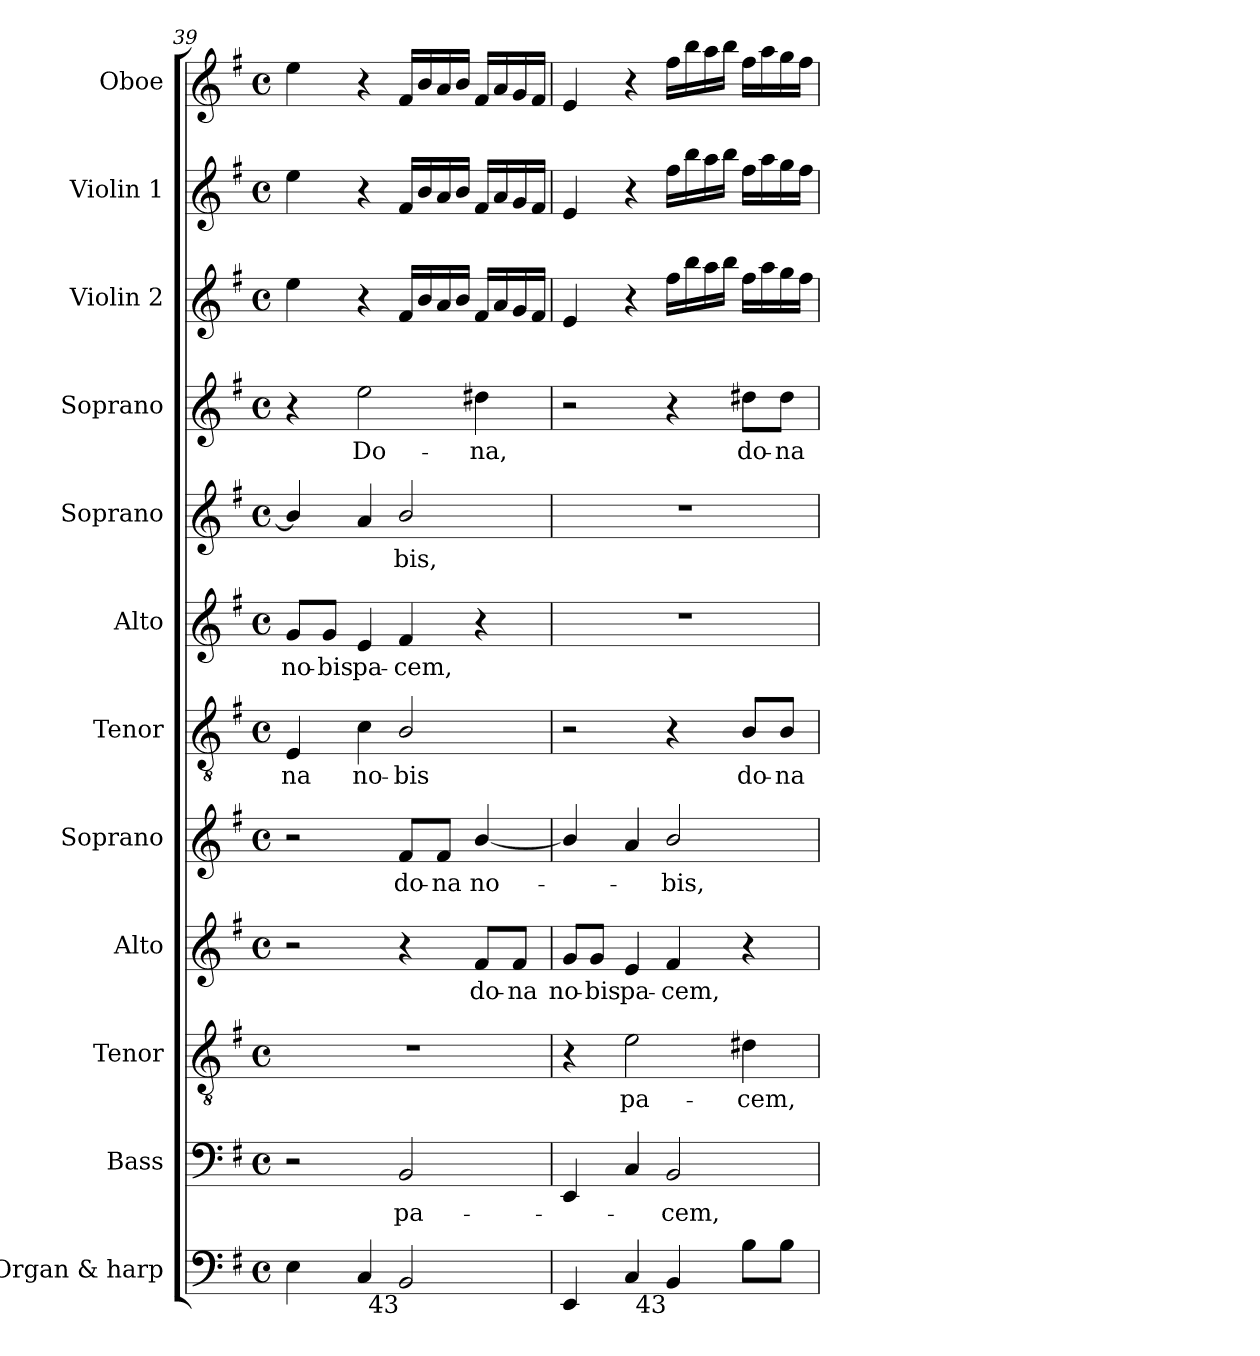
**kern	**kern	**text	**kern	**text	**kern	**text	**kern	**text	**kern	**text	**kern	**text	**kern	**text	**kern	**text	**kern	**kern	**kern
*part12	*part11	*part11	*part10	*part10	*part9	*part9	*part8	*part8	*part7	*part7	*part6	*part6	*part5	*part5	*part4	*part4	*part3	*part2	*part1
*staff12	*staff11	*staff11	*staff10	*staff10	*staff9	*staff9	*staff8	*staff8	*staff7	*staff7	*staff6	*staff6	*staff5	*staff5	*staff4	*staff4	*staff3	*staff2	*staff1
*I"Organ & harp	*I"Bass	*	*I"Tenor	*	*I"Alto	*	*I"Soprano	*	*I"Tenor	*	*I"Alto	*	*I"Soprano	*	*I"Soprano	*	*I"Violin 2	*I"Violin 1	*I"Oboe
*I'Org. & H.	*I'B.	*	*I'T.	*	*I'A.	*	*I'S.	*	*I'T.	*	*I'A.	*	*I'S.	*	*I'S.	*	*I'Vln. 2	*I'Vln. 1	*I'Ob.
*clefF4	*clefF4	*	*clefGv2	*	*clefG2	*	*clefG2	*	*clefGv2	*	*clefG2	*	*clefG2	*	*clefG2	*	*clefG2	*clefG2	*clefG2
*	*	*	*ITrd7c12	*	*	*	*	*	*ITrd7c12	*	*	*	*	*	*	*	*	*	*
*k[f#]	*k[f#]	*	*k[f#]	*	*k[f#]	*	*k[f#]	*	*k[f#]	*	*k[f#]	*	*k[f#]	*	*k[f#]	*	*k[f#]	*k[f#]	*k[f#]
*G:	*G:	*	*G:	*	*G:	*	*G:	*	*G:	*	*G:	*	*G:	*	*G:	*	*G:	*G:	*G:
*M4/4	*M4/4	*	*M4/4	*	*M4/4	*	*M4/4	*	*M4/4	*	*M4/4	*	*M4/4	*	*M4/4	*	*M4/4	*M4/4	*M4/4
*met(c)	*met(c)	*	*met(c)	*	*met(c)	*	*met(c)	*	*met(c)	*	*met(c)	*	*met(c)	*	*met(c)	*	*met(c)	*met(c)	*met(c)
=39	=39	=39	=39	=39	=39	=39	=39	=39	=39	=39	=39	=39	=39	=39	=39	=39	=39	=39	=39
!	!	!	!	!	!	!	!	!	!	!LO:LY:b:color=#000000	!	!	!	!	!	!	!	!	!
!	!	!	!	!	!	!	!	!	!	!	!	!LO:LY:b:color=#000000	!	!	!	!	!	!	!
4Ei\	2r	.	1r	.	2r	.	2r	.	4EEi/	-na	8gi/L	no-	4bi/]	.	4r	.	4eei\	4eei\	4eei\
!	!	!	!	!	!	!	!	!	!	!	!	!LO:LY:b:color=#000000	!	!	!	!	!	!	!
.	.	.	.	.	.	.	.	.	.	.	8gi/J	-bis	.	.	.	.	.	.	.
!	!	!	!	!	!	!	!	!	!	!LO:LY:b:color=#000000	!	!	!	!	!	!	!	!	!
!	!	!	!	!	!	!	!	!	!	!	!	!LO:LY:b:color=#000000	!	!	!	!	!	!	!
!	!	!	!	!	!	!	!	!	!	!	!	!	!	!	!	!LO:LY:b:color=#000000	!	!	!
4Ci/	.	.	.	.	.	.	.	.	4Ci\	no-	4ei/	pa-	4ai/	.	2eei\	Do-	4r	4r	4r
!	!	!LO:LY:b:color=#000000	!	!	!	!	!	!	!	!	!	!	!	!	!	!	!	!	!
!	!	!	!	!	!	!	!	!LO:LY:b:color=#000000	!	!	!	!	!	!	!	!	!	!	!
!	!	!	!	!	!	!	!	!	!	!LO:LY:b:color=#000000	!	!	!	!	!	!	!	!	!
!	!	!	!	!	!	!	!	!	!	!	!	!LO:LY:b:color=#000000	!	!	!	!	!	!	!
!LO:TX:b:rj:t=43	!	!	!	!	!	!	!	!	!	!	!	!	!	!	!	!	!	!	!
!	!	!	!	!	!	!	!	!	!	!	!	!	!	!LO:LY:b:color=#000000	!	!	!	!	!
2BBi/	2BBi/	pa-	.	.	4r	.	8f#i/L	do-	2BBi/	-bis	4f#i/	-cem,	2bi/	-bis,	.	.	16f#i/LL	16f#i/LL	16f#i/LL
.	.	.	.	.	.	.	.	.	.	.	.	.	.	.	.	.	16bi/	16bi/	16bi/
!	!	!	!	!	!	!	!	!LO:LY:b:color=#000000	!	!	!	!	!	!	!	!	!	!	!
.	.	.	.	.	.	.	8f#i/J	-na	.	.	.	.	.	.	.	.	16ai/	16ai/	16ai/
.	.	.	.	.	.	.	.	.	.	.	.	.	.	.	.	.	16bi/JJ	16bi/JJ	16bi/JJ
!	!	!	!	!	!	!LO:LY:b:color=#000000	!	!	!	!	!	!	!	!	!	!	!	!	!
!	!	!	!	!	!	!	!	!LO:LY:b:color=#000000	!	!	!	!	!	!	!	!	!	!	!
!	!	!	!	!	!	!	!	!	!	!	!	!	!	!	!	!LO:LY:b:color=#000000	!	!	!
.	.	.	.	.	8f#i/L	do-	[4bi/	no-	.	.	4r	.	.	.	4dd#Xi\	-na,	16f#i/LL	16f#i/LL	16f#i/LL
.	.	.	.	.	.	.	.	.	.	.	.	.	.	.	.	.	16ai/	16ai/	16ai/
!	!	!	!	!	!	!LO:LY:b:color=#000000	!	!	!	!	!	!	!	!	!	!	!	!	!
.	.	.	.	.	8f#i/J	-na	.	.	.	.	.	.	.	.	.	.	16gi/	16gi/	16gi/
.	.	.	.	.	.	.	.	.	.	.	.	.	.	.	.	.	16f#i/JJ	16f#i/JJ	16f#i/JJ
=40	=40	=40	=40	=40	=40	=40	=40	=40	=40	=40	=40	=40	=40	=40	=40	=40	=40	=40	=40
!	!	!	!	!	!	!LO:LY:b:color=#000000	!	!	!	!	!	!	!	!	!	!	!	!	!
4EEi/	4EEi/	.	4r	.	8gi/L	no-	4bi/]	.	2r	.	1r	.	1r	.	2r	.	4ei/	4ei/	4ei/
!	!	!	!	!	!	!LO:LY:b:color=#000000	!	!	!	!	!	!	!	!	!	!	!	!	!
.	.	.	.	.	8gi/J	-bis	.	.	.	.	.	.	.	.	.	.	.	.	.
!	!	!	!	!LO:LY:b:color=#000000	!	!	!	!	!	!	!	!	!	!	!	!	!	!	!
!	!	!	!	!	!	!LO:LY:b:color=#000000	!	!	!	!	!	!	!	!	!	!	!	!	!
4Ci/	4Ci/	.	2Ei\	pa-	4ei/	pa-	4ai/	.	.	.	.	.	.	.	.	.	4r	4r	4r
!	!	!LO:LY:b:color=#000000	!	!	!	!	!	!	!	!	!	!	!	!	!	!	!	!	!
!	!	!	!	!	!	!LO:LY:b:color=#000000	!	!	!	!	!	!	!	!	!	!	!	!	!
!LO:TX:b:rj:t=43	!	!	!	!	!	!	!	!	!	!	!	!	!	!	!	!	!	!	!
!	!	!	!	!	!	!	!	!LO:LY:b:color=#000000	!	!	!	!	!	!	!	!	!	!	!
4BBi/	2BBi/	-cem,	.	.	4f#i/	-cem,	2bi/	-bis,	4r	.	.	.	.	.	4r	.	16ff#i\LL	16ff#i\LL	16ff#i\LL
.	.	.	.	.	.	.	.	.	.	.	.	.	.	.	.	.	16bbi\	16bbi\	16bbi\
.	.	.	.	.	.	.	.	.	.	.	.	.	.	.	.	.	16aai\	16aai\	16aai\
.	.	.	.	.	.	.	.	.	.	.	.	.	.	.	.	.	16bbi\JJ	16bbi\JJ	16bbi\JJ
!	!	!	!	!LO:LY:b:color=#000000	!	!	!	!	!	!	!	!	!	!	!	!	!	!	!
!	!	!	!	!	!	!	!	!	!	!LO:LY:b:color=#000000	!	!	!	!	!	!	!	!	!
!	!	!	!	!	!	!	!	!	!	!	!	!	!	!	!	!LO:LY:b:color=#000000	!	!	!
8Bi\L	.	.	4D#Xi\	-cem,	4r	.	.	.	8BBi/L	do-	.	.	.	.	8dd#Xi\L	do-	16ff#i\LL	16ff#i\LL	16ff#i\LL
.	.	.	.	.	.	.	.	.	.	.	.	.	.	.	.	.	16aai\	16aai\	16aai\
!	!	!	!	!	!	!	!	!	!	!LO:LY:b:color=#000000	!	!	!	!	!	!	!	!	!
!	!	!	!	!	!	!	!	!	!	!	!	!	!	!	!	!LO:LY:b:color=#000000	!	!	!
8Bi\J	.	.	.	.	.	.	.	.	8BBi/J	-na	.	.	.	.	8dd#i\J	-na	16ggi\	16ggi\	16ggi\
.	.	.	.	.	.	.	.	.	.	.	.	.	.	.	.	.	16ff#i\JJ	16ff#i\JJ	16ff#i\JJ
=	=	=	=	=	=	=	=	=	=	=	=	=	=	=	=	=	=	=	=
*-	*-	*-	*-	*-	*-	*-	*-	*-	*-	*-	*-	*-	*-	*-	*-	*-	*-	*-	*-
